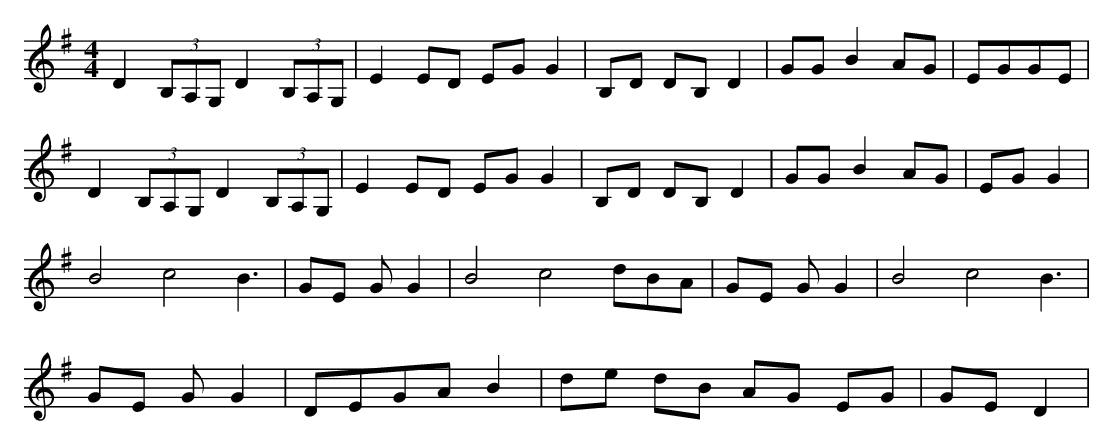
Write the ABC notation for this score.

X:1
M:4/4
K:G
D2 (3B,A,G, D2 (3B,A,G,|E2 ED EG G2|B,D DB, D2|GG B2 AG|EGGE|
D2 (3B,A,G, D2 (3B,A,G,|E2 ED EG G2|B,D DB, D2|GG B2 AG|EGG2|
B4 c4 B3|/GE GG2|B4 c4 dBA|GE GG2|B4 c4 B3|
GE GG2|DEGA B2|de dB AG EG|GE D2|
